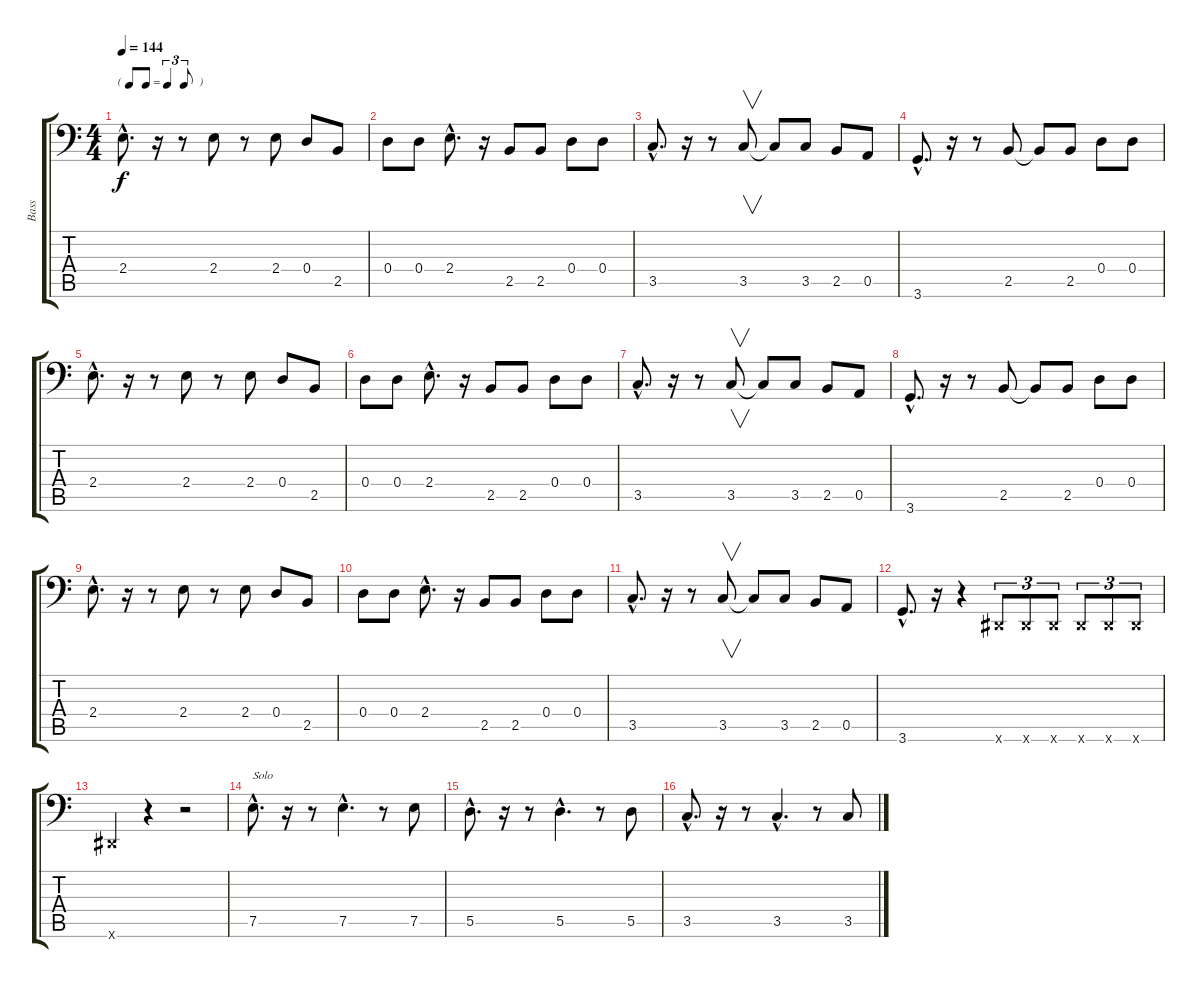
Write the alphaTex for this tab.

\track ("Bass" "Bass") {instrument electricbassfinger}
\staff {score tabs}
\tuning (E3 B2 G2 D2 A1 E1) {hide}
\ts (4 4)
\tf triplet8th
\tempo 144
\clef f4
\ks c
2.4{hac}.8{d dy f} r.16 r.8 2.4.8 r.8 2.4.8 0.4.8 2.5.8 |
0.4.8 0.4.8 2.4{hac}.8{d} r.16 2.5.8 2.5.8 0.4.8 0.4.8 |
3.5{hac}.8{d} r.16 r.8 3.5.8{v} 3.5{t}.8 3.5.8 2.5.8 0.5.8 |
3.6{hac}.8{d} r.16 r.8 2.5.8 2.5{t}.8 2.5.8 0.4.8 0.4.8 |
2.4{hac}.8{d} r.16 r.8 2.4.8 r.8 2.4.8 0.4.8 2.5.8 |
0.4.8 0.4.8 2.4{hac}.8{d} r.16 2.5.8 2.5.8 0.4.8 0.4.8 |
3.5{hac}.8{d} r.16 r.8 3.5.8{v} 3.5{t}.8 3.5.8 2.5.8 0.5.8 |
3.6{hac}.8{d} r.16 r.8 2.5.8 2.5{t}.8 2.5.8 0.4.8 0.4.8 |
2.4{hac}.8{d} r.16 r.8 2.4.8 r.8 2.4.8 0.4.8 2.5.8 |
0.4.8 0.4.8 2.4{hac}.8{d} r.16 2.5.8 2.5.8 0.4.8 0.4.8 |
3.5{hac}.8{d} r.16 r.8 3.5.8{v} 3.5{t}.8 3.5.8 2.5.8 0.5.8 |
3.6{hac}.8{d} r.16 r.4 -1.6{x}.8{tu (3 2)} -1.6{x}.8{tu (3 2)} -1.6{x}.8{tu (3 2)} -1.6{x}.8{tu (3 2)} -1.6{x}.8{tu (3 2)} -1.6{x}.8{tu (3 2)} |
-1.6{x}.4 r.4 r.2 |
7.5{hac}.8{d txt "Solo"} r.16 r.8 7.5{hac}.4{d} r.8 7.5.8 |
5.5{hac}.8{d} r.16 r.8 5.5{hac}.4{d} r.8 5.5.8 |
3.5{hac}.8{d} r.16 r.8 3.5{hac}.4{d} r.8 3.5.8
